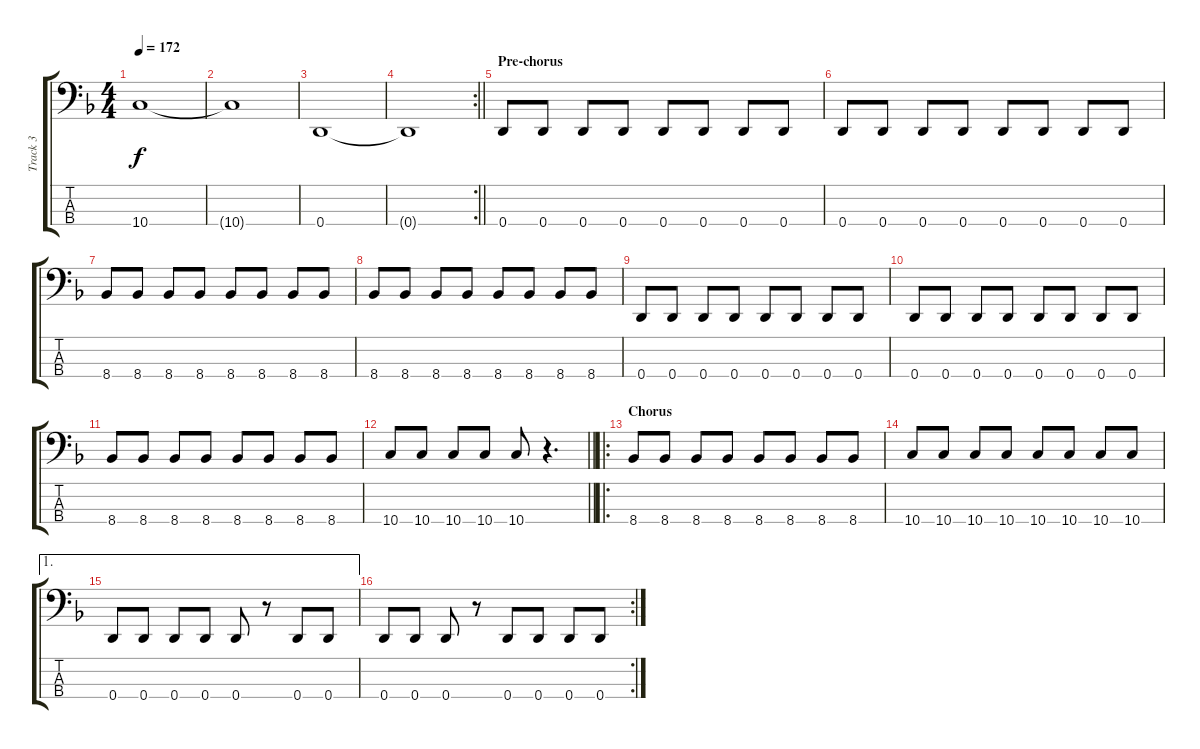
\track ("Track 3" "Track 3") {instrument electricbassfinger}
\staff {score tabs}
\tuning (G2 D2 A1 D1) {hide}
\ts (4 4)
\tempo 172
\clef f4
\ks f
10.4.1{dy f} |
10.4{t}.1 |
0.4.1 |
\rc 2
\barLineRight lightlight
0.4{t}.1 |
\section ("" "Pre-chorus")
0.4.8 0.4.8 0.4.8 0.4.8 0.4.8 0.4.8 0.4.8 0.4.8 |
0.4.8 0.4.8 0.4.8 0.4.8 0.4.8 0.4.8 0.4.8 0.4.8 |
8.4.8 8.4.8 8.4.8 8.4.8 8.4.8 8.4.8 8.4.8 8.4.8 |
8.4.8 8.4.8 8.4.8 8.4.8 8.4.8 8.4.8 8.4.8 8.4.8 |
0.4.8 0.4.8 0.4.8 0.4.8 0.4.8 0.4.8 0.4.8 0.4.8 |
0.4.8 0.4.8 0.4.8 0.4.8 0.4.8 0.4.8 0.4.8 0.4.8 |
8.4.8 8.4.8 8.4.8 8.4.8 8.4.8 8.4.8 8.4.8 8.4.8 |
\barLineRight lightlight
10.4.8 10.4.8 10.4.8 10.4.8 10.4.8 r.4{d} |
\ro
\section ("" "Chorus")
8.4.8 8.4.8 8.4.8 8.4.8 8.4.8 8.4.8 8.4.8 8.4.8 |
10.4.8 10.4.8 10.4.8 10.4.8 10.4.8 10.4.8 10.4.8 10.4.8 |
\ae 1
0.4.8 0.4.8 0.4.8 0.4.8 0.4.8 r.8 0.4.8 0.4.8 |
\rc 2
0.4.8 0.4.8 0.4.8 r.8 0.4.8 0.4.8 0.4.8 0.4.8
